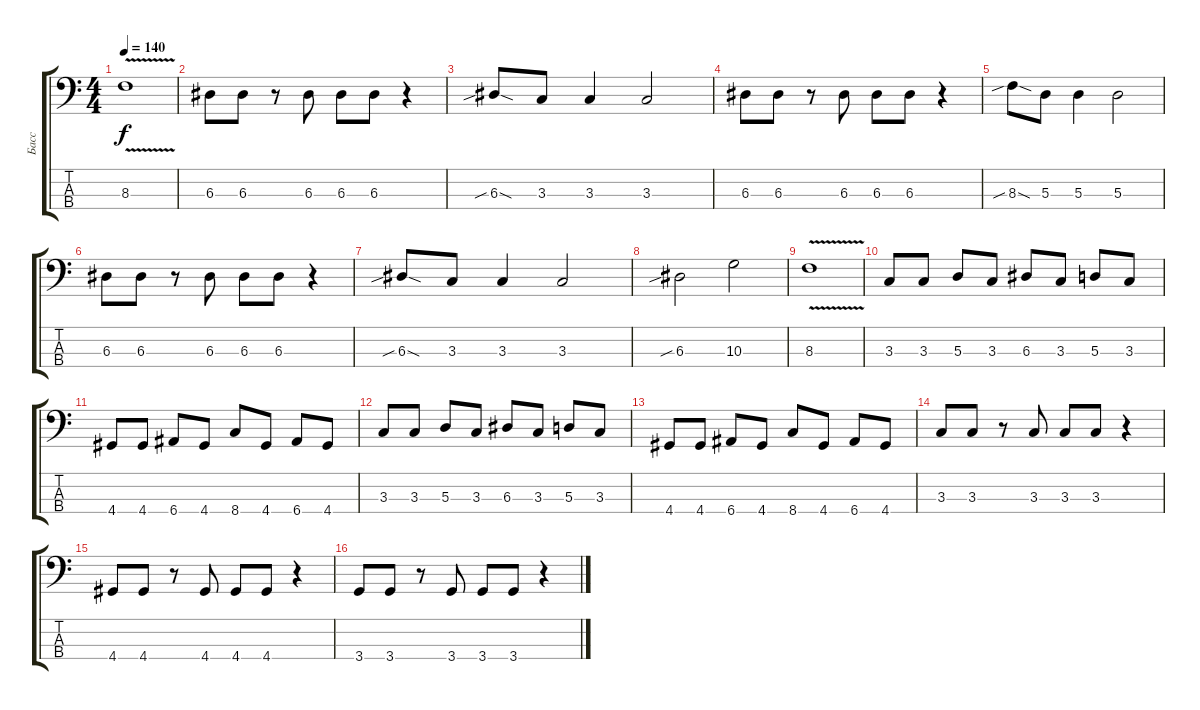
\track ("Басс" "Басс") {instrument electricbassfinger}
\staff {score tabs}
\tuning (G2 D2 A1 E1) {hide}
\ts (4 4)
\tempo 140
\clef f4
\ks c
8.3{v}.1{dy f} |
6.3.8 6.3.8 r.8 6.3.8 6.3.8 6.3.8 r.4 |
6.3{sib sod}.8 3.3.8 3.3.4 3.3.2 |
6.3.8 6.3.8 r.8 6.3.8 6.3.8 6.3.8 r.4 |
8.3{sib sod}.8 5.3.8 5.3.4 5.3.2 |
6.3.8 6.3.8 r.8 6.3.8 6.3.8 6.3.8 r.4 |
6.3{sib sod}.8 3.3.8 3.3.4 3.3.2 |
6.3{sib}.2 10.3.2 |
8.3{v}.1 |
3.3.8 3.3.8 5.3.8 3.3.8 6.3.8 3.3.8 5.3.8 3.3.8 |
4.4.8 4.4.8 6.4.8 4.4.8 8.4.8 4.4.8 6.4.8 4.4.8 |
3.3.8 3.3.8 5.3.8 3.3.8 6.3.8 3.3.8 5.3.8 3.3.8 |
4.4.8 4.4.8 6.4.8 4.4.8 8.4.8 4.4.8 6.4.8 4.4.8 |
3.3.8 3.3.8 r.8 3.3.8 3.3.8 3.3.8 r.4 |
4.4.8 4.4.8 r.8 4.4.8 4.4.8 4.4.8 r.4 |
3.4.8 3.4.8 r.8 3.4.8 3.4.8 3.4.8 r.4
